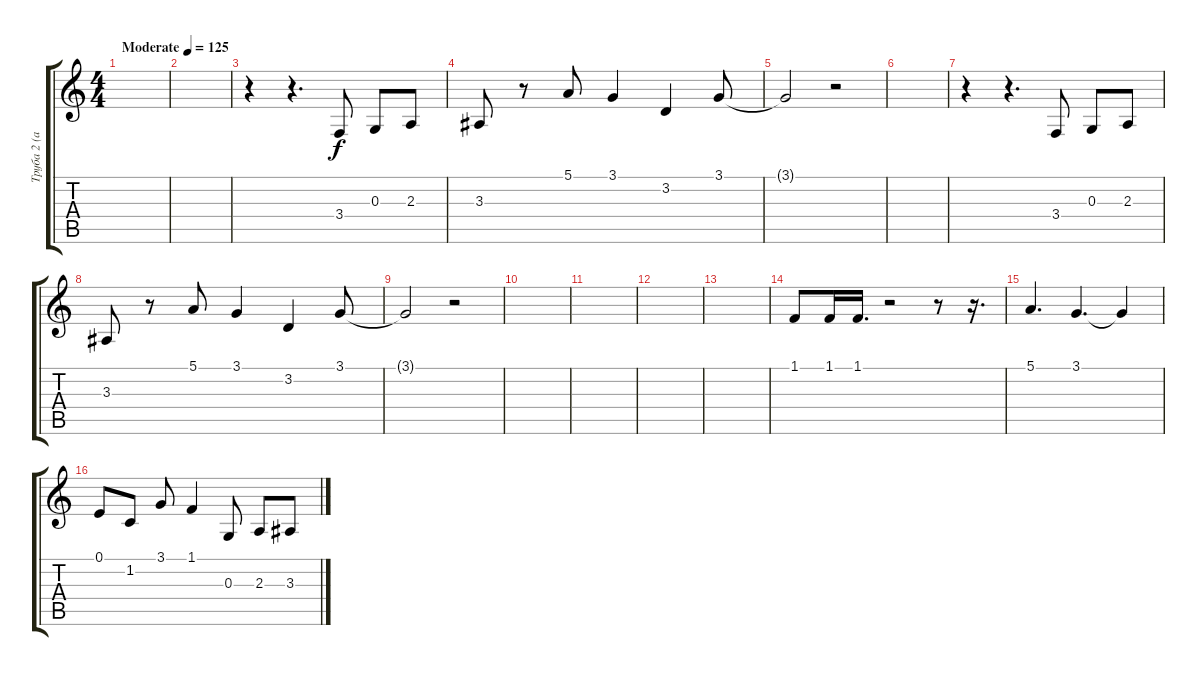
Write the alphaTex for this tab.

\track ("Труба 2 (аккомп.)" "Труба 2 (а") {instrument trombone}
\staff {score tabs}
\tuning (E4 B3 G3 D3 A2 E2) {hide}
\ts (4 4)
\tempo (125 "Moderate")
\clef g2
\ks c
|
|
r.4 r.4{d} 3.4.8 0.3.8 2.3.8 |
3.3.8 r.8 5.1.8 3.1.4 3.2.4 3.1.8 |
3.1{t}.2 r.2 |
|
r.4 r.4{d} 3.4.8 0.3.8 2.3.8 |
3.3.8 r.8 5.1.8 3.1.4 3.2.4 3.1.8 |
3.1{t}.2 r.2 |
|
|
|
|
1.1.8 1.1.16 1.1.16{d} r.2 r.8 r.16{d} |
5.1.4{d} 3.1.4{d} 3.1{t}.4 |
0.1.8 1.2.8 3.1.8 1.1.4 0.3.8 2.3.8 3.3.8
